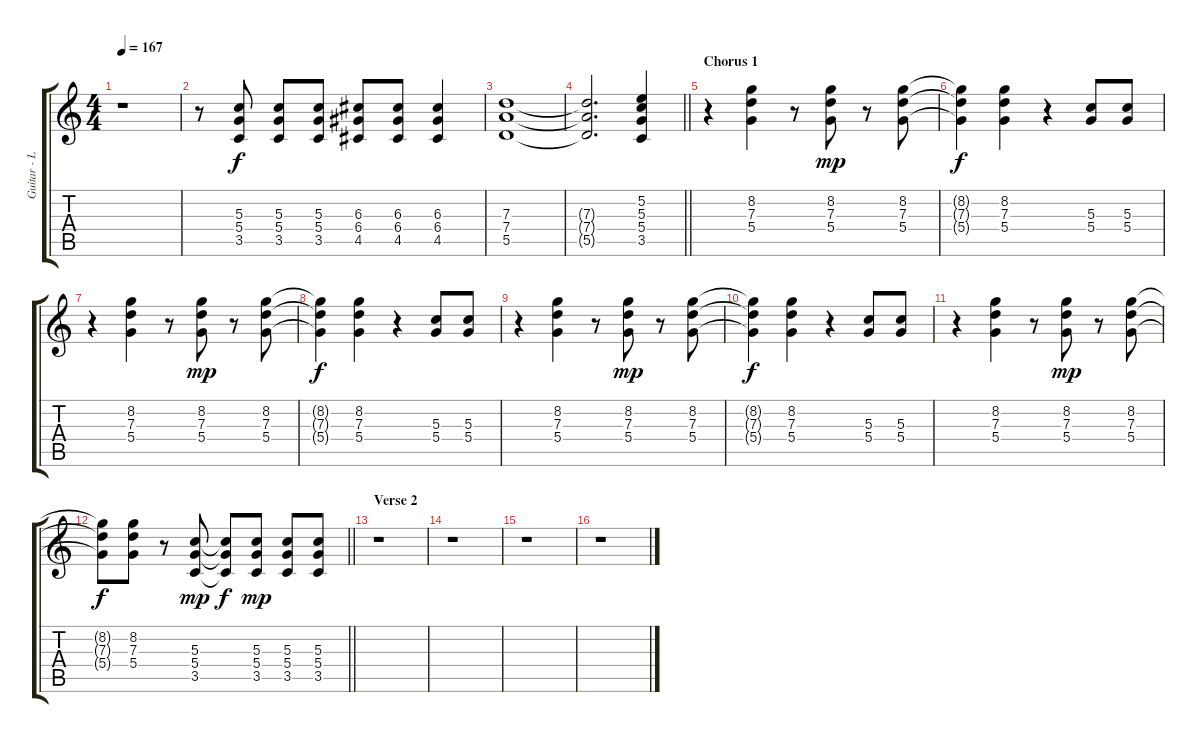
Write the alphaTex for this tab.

\track ("Guitar - Lead 1" "Guitar - L") {instrument distortionguitar}
\staff {score tabs}
\tuning (E4 B3 G3 D3 A2 E2) {hide}
\ts (4 4)
\tempo 167
\clef g2
\ks aminor
r.1{dy f} |
r.8 (5.3 5.4 3.5).8 (5.3 5.4 3.5).8 (5.3 5.4 3.5).8 (6.3 6.4 4.5).8 (6.3 6.4 4.5).8 (6.3 6.4 4.5).4 |
(7.3 7.4 5.5).1 |
\barLineRight lightlight
(7.3{t} 7.4{t} 5.5{t}).2{d} (5.2 5.3 5.4 3.5).4 |
\section ("" "Chorus 1")
r.4 (8.2 7.3 5.4).4 r.8 (8.2 7.3 5.4).8{dy mp} r.8 (8.2 7.3 5.4).8 |
(8.2{t} 7.3{t} 5.4{t}).4{dy f} (8.2 7.3 5.4).4 r.4 (5.3 5.4).8 (5.3 5.4).8 |
r.4 (8.2 7.3 5.4).4 r.8 (8.2 7.3 5.4).8{dy mp} r.8 (8.2 7.3 5.4).8 |
(8.2{t} 7.3{t} 5.4{t}).4{dy f} (8.2 7.3 5.4).4 r.4 (5.3 5.4).8 (5.3 5.4).8 |
r.4 (8.2 7.3 5.4).4 r.8 (8.2 7.3 5.4).8{dy mp} r.8 (8.2 7.3 5.4).8 |
(8.2{t} 7.3{t} 5.4{t}).4{dy f} (8.2 7.3 5.4).4 r.4 (5.3 5.4).8 (5.3 5.4).8 |
r.4 (8.2 7.3 5.4).4 r.8 (8.2 7.3 5.4).8{dy mp} r.8 (8.2 7.3 5.4).8 |
\barLineRight lightlight
(8.2{t} 7.3{t} 5.4{t}).8{dy f} (8.2 7.3 5.4).8 r.8 (5.3 5.4 3.5).8{dy mp} (5.3{t} 5.4{t} 3.5{t}).8{dy f} (5.3 5.4 3.5).8{dy mp} (5.3 5.4 3.5).8 (5.3 5.4 3.5).8 |
\section ("" "Verse 2")
r.1 |
r.1 |
r.1 |
r.1
